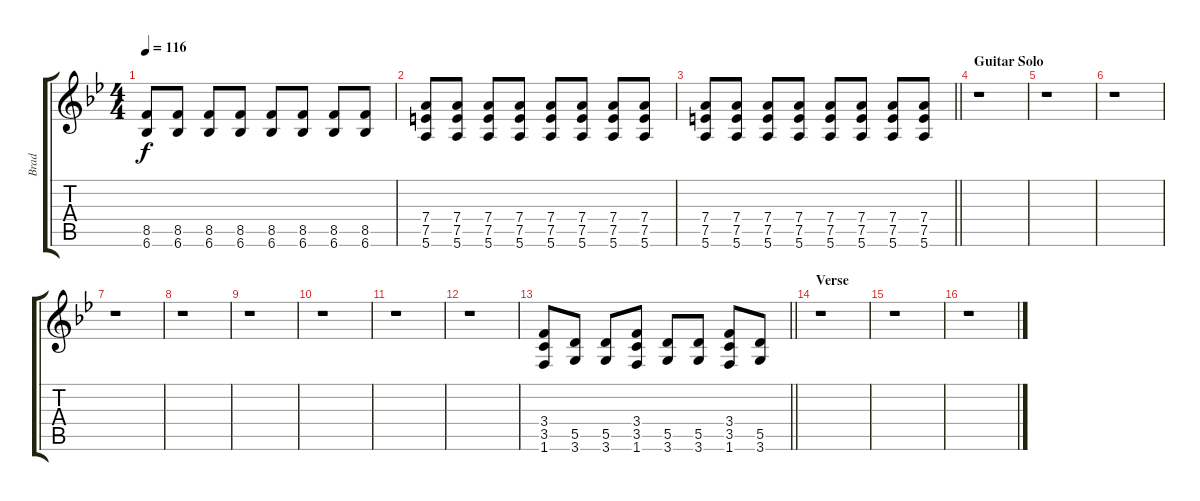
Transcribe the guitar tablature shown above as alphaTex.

\track ("Brad" "Brad") {instrument distortionguitar}
\staff {score tabs}
\tuning (E4 B3 G3 D3 A2 E2) {hide}
\ts (4 4)
\tempo 116
\clef g2
\ks bb
(8.5 6.6).8{dy f} (8.5 6.6).8 (8.5 6.6).8 (8.5 6.6).8 (8.5 6.6).8 (8.5 6.6).8 (8.5 6.6).8 (8.5 6.6).8 |
(7.4 7.5 5.6).8 (7.4 7.5 5.6).8 (7.4 7.5 5.6).8 (7.4 7.5 5.6).8 (7.4 7.5 5.6).8 (7.4 7.5 5.6).8 (7.4 7.5 5.6).8 (7.4 7.5 5.6).8 |
\barLineRight lightlight
(7.4 7.5 5.6).8 (7.4 7.5 5.6).8 (7.4 7.5 5.6).8 (7.4 7.5 5.6).8 (7.4 7.5 5.6).8 (7.4 7.5 5.6).8 (7.4 7.5 5.6).8 (7.4 7.5 5.6).8 |
\section ("" "Guitar Solo")
r.1 |
r.1 |
r.1 |
r.1 |
r.1 |
r.1 |
r.1 |
r.1 |
r.1 |
\barLineRight lightlight
(3.4 3.5 1.6).8 (5.5 3.6).8 (5.5 3.6).8 (3.4 3.5 1.6).8 (5.5 3.6).8 (5.5 3.6).8 (3.4 3.5 1.6).8 (5.5 3.6).8 |
\section ("" "Verse")
r.1 |
r.1 |
r.1
